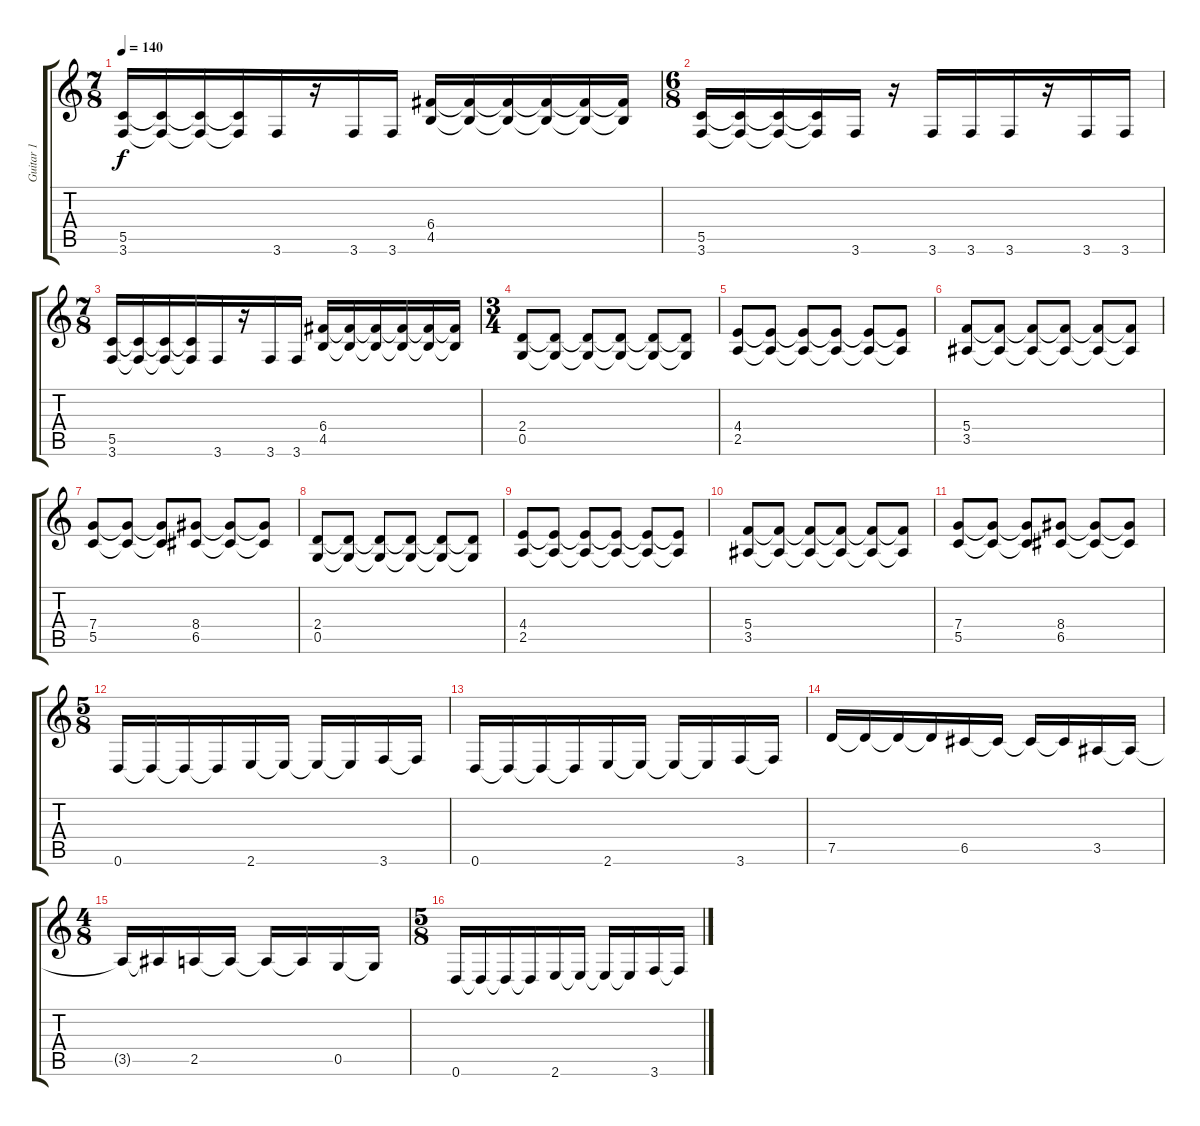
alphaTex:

\track ("Guitar 1" "Guitar 1") {instrument distortionguitar}
\staff {score tabs}
\tuning (D4 A3 F3 C3 G2 D2) {hide}
\ts (7 8)
\tempo 140
\clef g2
\ks c
(5.5 3.6).16{dy f} (5.5{t} 3.6{t}).16 (5.5{t} 3.6{t}).16 (5.5{t} 3.6{t}).16 3.6.16 r.16 3.6.16 3.6.16 (6.4 4.5).16 (6.4{t} 4.5{t}).16 (6.4{t} 4.5{t}).16 (6.4{t} 4.5{t}).16 (6.4{t} 4.5{t}).16 (6.4{t} 4.5{t}).16 |
\ts (6 8)
(5.5 3.6).16 (5.5{t} 3.6{t}).16 (5.5{t} 3.6{t}).16 (5.5{t} 3.6{t}).16 3.6.16 r.16 3.6.16 3.6.16 3.6.16 r.16 3.6.16 3.6.16 |
\ts (7 8)
(5.5 3.6).16 (5.5{t} 3.6{t}).16 (5.5{t} 3.6{t}).16 (5.5{t} 3.6{t}).16 3.6.16 r.16 3.6.16 3.6.16 (6.4 4.5).16 (6.4{t} 4.5{t}).16 (6.4{t} 4.5{t}).16 (6.4{t} 4.5{t}).16 (6.4{t} 4.5{t}).16 (6.4{t} 4.5{t}).16 |
\ts (3 4)
(2.4 0.5).8 (2.4{t} 0.5{t}).8 (2.4{t} 0.5{t}).8 (2.4{t} 0.5{t}).8 (2.4{t} 0.5{t}).8 (2.4{t} 0.5{t}).8 |
(4.4 2.5).8 (4.4{t} 2.5{t}).8 (4.4{t} 2.5{t}).8 (4.4{t} 2.5{t}).8 (4.4{t} 2.5{t}).8 (4.4{t} 2.5{t}).8 |
(5.4 3.5).8 (5.4{t} 3.5{t}).8 (5.4{t} 3.5{t}).8 (5.4{t} 3.5{t}).8 (5.4{t} 3.5{t}).8 (5.4{t} 3.5{t}).8 |
(7.4 5.5).8 (7.4{t} 5.5{t}).8 (7.4{t} 5.5{t}).8 (8.4 6.5).8 (8.4{t} 6.5{t}).8 (8.4{t} 6.5{t}).8 |
(2.4 0.5).8 (2.4{t} 0.5{t}).8 (2.4{t} 0.5{t}).8 (2.4{t} 0.5{t}).8 (2.4{t} 0.5{t}).8 (2.4{t} 0.5{t}).8 |
(4.4 2.5).8 (4.4{t} 2.5{t}).8 (4.4{t} 2.5{t}).8 (4.4{t} 2.5{t}).8 (4.4{t} 2.5{t}).8 (4.4{t} 2.5{t}).8 |
(5.4 3.5).8 (5.4{t} 3.5{t}).8 (5.4{t} 3.5{t}).8 (5.4{t} 3.5{t}).8 (5.4{t} 3.5{t}).8 (5.4{t} 3.5{t}).8 |
(7.4 5.5).8 (7.4{t} 5.5{t}).8 (7.4{t} 5.5{t}).8 (8.4 6.5).8 (8.4{t} 6.5{t}).8 (8.4{t} 6.5{t}).8 |
\ts (5 8)
0.6.16 0.6{t}.16 0.6{t}.16 0.6{t}.16 2.6.16 2.6{t}.16 2.6{t}.16 2.6{t}.16 3.6.16 3.6{t}.16 |
0.6.16 0.6{t}.16 0.6{t}.16 0.6{t}.16 2.6.16 2.6{t}.16 2.6{t}.16 2.6{t}.16 3.6.16 3.6{t}.16 |
7.5.16 7.5{t}.16 7.5{t}.16 7.5{t}.16 6.5.16 6.5{t}.16 6.5{t}.16 6.5{t}.16 3.5.16 3.5{t}.16 |
\ts (4 8)
3.5{t}.16 3.5{t}.16 2.5.16 2.5{t}.16 2.5{t}.16 2.5{t}.16 0.5.16 0.5{t}.16 |
\ts (5 8)
0.6.16 0.6{t}.16 0.6{t}.16 0.6{t}.16 2.6.16 2.6{t}.16 2.6{t}.16 2.6{t}.16 3.6.16 3.6{t}.16
